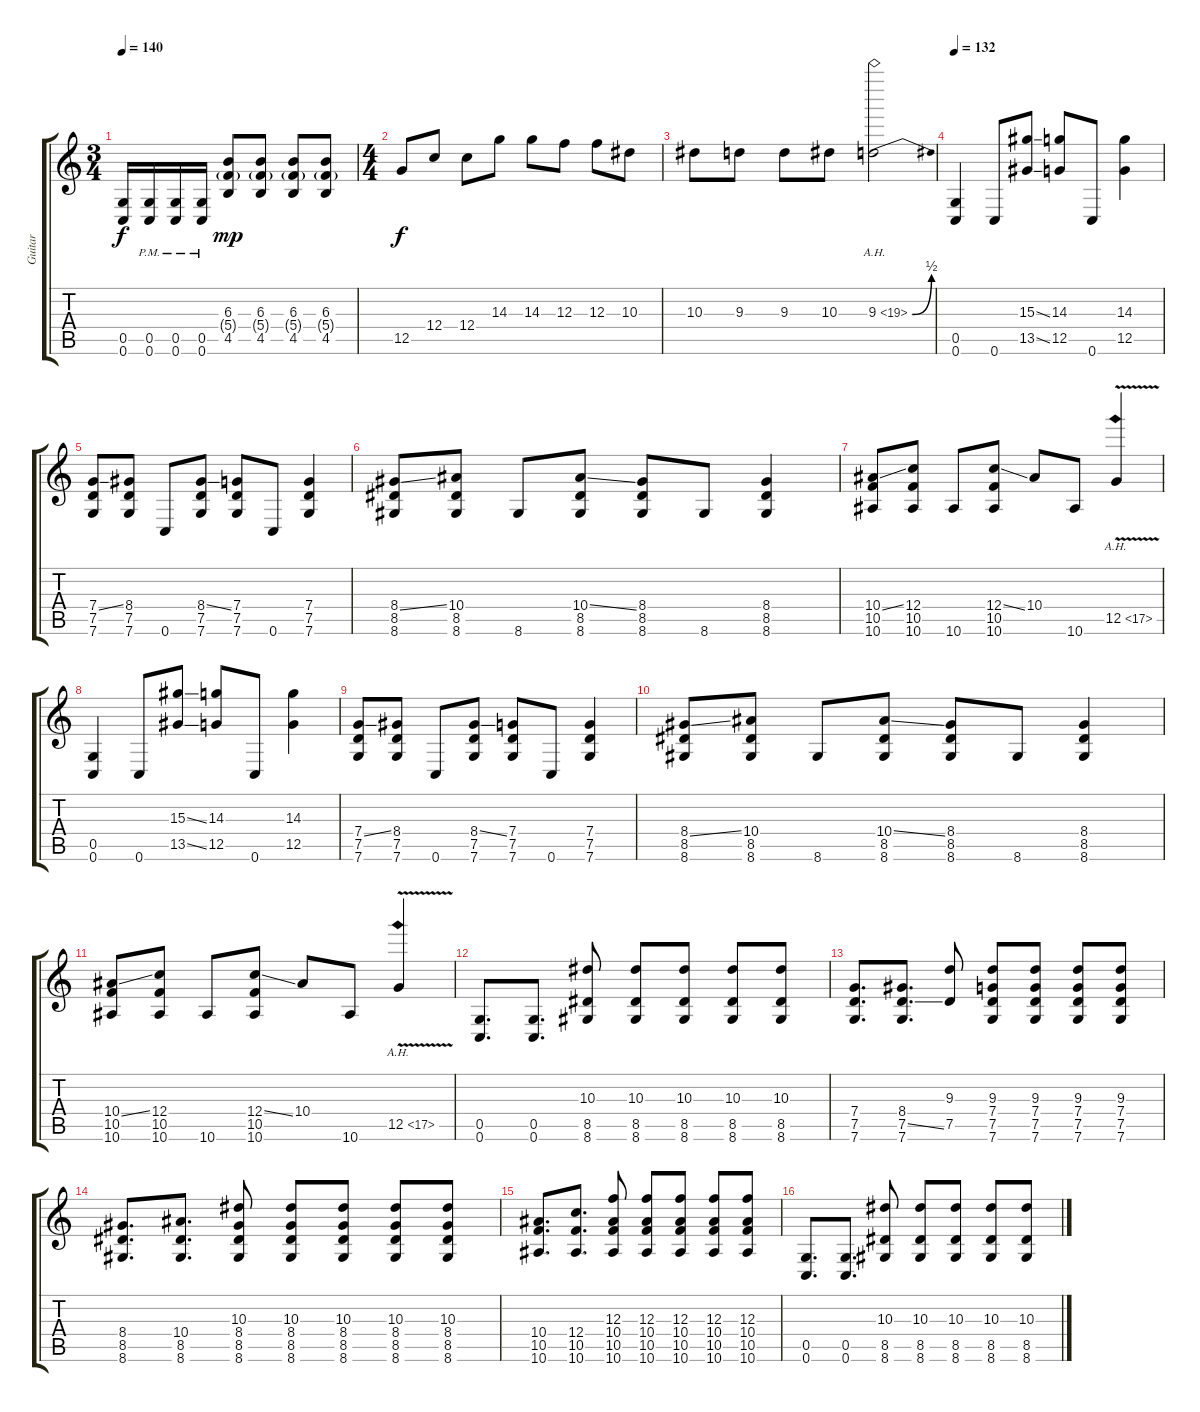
\track ("Guitar" "Guitar") {instrument distortionguitar}
\staff {score tabs}
\tuning (D4 A3 F3 C3 G2 C2) {hide}
\ts (3 4)
\tempo 140
\clef g2
\ks c
(0.5{t} 0.6{t}).16{dy f} (0.5{pm} 0.6{pm}).16 (0.5{pm} 0.6{pm}).16 (0.5{pm} 0.6{pm}).16 (6.3 5.4{g} 4.5).8{dy mp} (6.3 5.4{g} 4.5).8 (6.3 5.4{g} 4.5).8 (6.3 5.4{g} 4.5).8 |
\ts (4 4)
12.5.8{dy f} 12.4.8 12.4.8 14.3.8 14.3.8 12.3.8 12.3.8 10.3.8 |
10.3.8 9.3.8 9.3.8 10.3.8 9.3{be (bend 0 0 60 2) ah 10}.2{instrument guitarharmonics} |
\tempo 132
(0.5 0.6).4{instrument distortionguitar} 0.6.8 (15.3{ss} 13.5{ss}).8 (14.3 12.5).8 0.6.8 (14.3 12.5).4 |
(7.4{ss} 7.5 7.6).8 (8.4 7.5 7.6).8 0.6.8 (8.4{ss} 7.5 7.6).8 (7.4 7.5 7.6).8 0.6.8 (7.4 7.5 7.6).4 |
(8.4{ss} 8.5 8.6).8 (10.4 8.5 8.6).8 8.6.8 (10.4{ss} 8.5 8.6).8 (8.4 8.5 8.6).8 8.6.8 (8.4 8.5 8.6).4 |
(10.4{ss} 10.5 10.6).8 (12.4 10.5 10.6).8 10.6.8 (12.4{ss} 10.5 10.6).8 10.4.8 10.6.8 12.5{ah 5 v}.4{instrument guitarharmonics} |
(0.5 0.6).4{instrument distortionguitar} 0.6.8 (15.3{ss} 13.5{ss}).8 (14.3 12.5).8 0.6.8 (14.3 12.5).4 |
(7.4{ss} 7.5 7.6).8 (8.4 7.5 7.6).8 0.6.8 (8.4{ss} 7.5 7.6).8 (7.4 7.5 7.6).8 0.6.8 (7.4 7.5 7.6).4 |
(8.4{ss} 8.5 8.6).8 (10.4 8.5 8.6).8 8.6.8 (10.4{ss} 8.5 8.6).8 (8.4 8.5 8.6).8 8.6.8 (8.4 8.5 8.6).4 |
(10.4{ss} 10.5 10.6).8 (12.4 10.5 10.6).8 10.6.8 (12.4{ss} 10.5 10.6).8 10.4.8 10.6.8 12.5{ah 5 v}.4{instrument guitarharmonics} |
(0.5 0.6).8{d instrument distortionguitar} (0.5 0.6).8{d} (10.3 8.5 8.6).8 (10.3 8.5 8.6).8 (10.3 8.5 8.6).8 (10.3 8.5 8.6).8 (10.3 8.5 8.6).8 |
(7.4 7.5 7.6).8{d instrument distortionguitar} (8.4 7.5{ss} 7.6).8{d} (9.3 7.5).8 (9.3 7.4 7.5 7.6).8 (9.3 7.4 7.5 7.6).8 (9.3 7.4 7.5 7.6).8 (9.3 7.4 7.5 7.6).8 |
(8.4 8.5 8.6).8{d instrument distortionguitar} (10.4 8.5 8.6).8{d} (10.3 8.4 8.5 8.6).8 (10.3 8.4 8.5 8.6).8 (10.3 8.4 8.5 8.6).8 (10.3 8.4 8.5 8.6).8 (10.3 8.4 8.5 8.6).8 |
(10.4 10.5 10.6).8{d instrument distortionguitar} (12.4 10.5 10.6).8{d} (12.3 10.4 10.5 10.6).8 (12.3 10.4 10.5 10.6).8 (12.3 10.4 10.5 10.6).8 (12.3 10.4 10.5 10.6).8 (12.3 10.4 10.5 10.6).8 |
(0.5 0.6).8{d instrument distortionguitar} (0.5 0.6).8{d} (10.3 8.5 8.6).8 (10.3 8.5 8.6).8 (10.3 8.5 8.6).8 (10.3 8.5 8.6).8 (10.3 8.5 8.6).8
